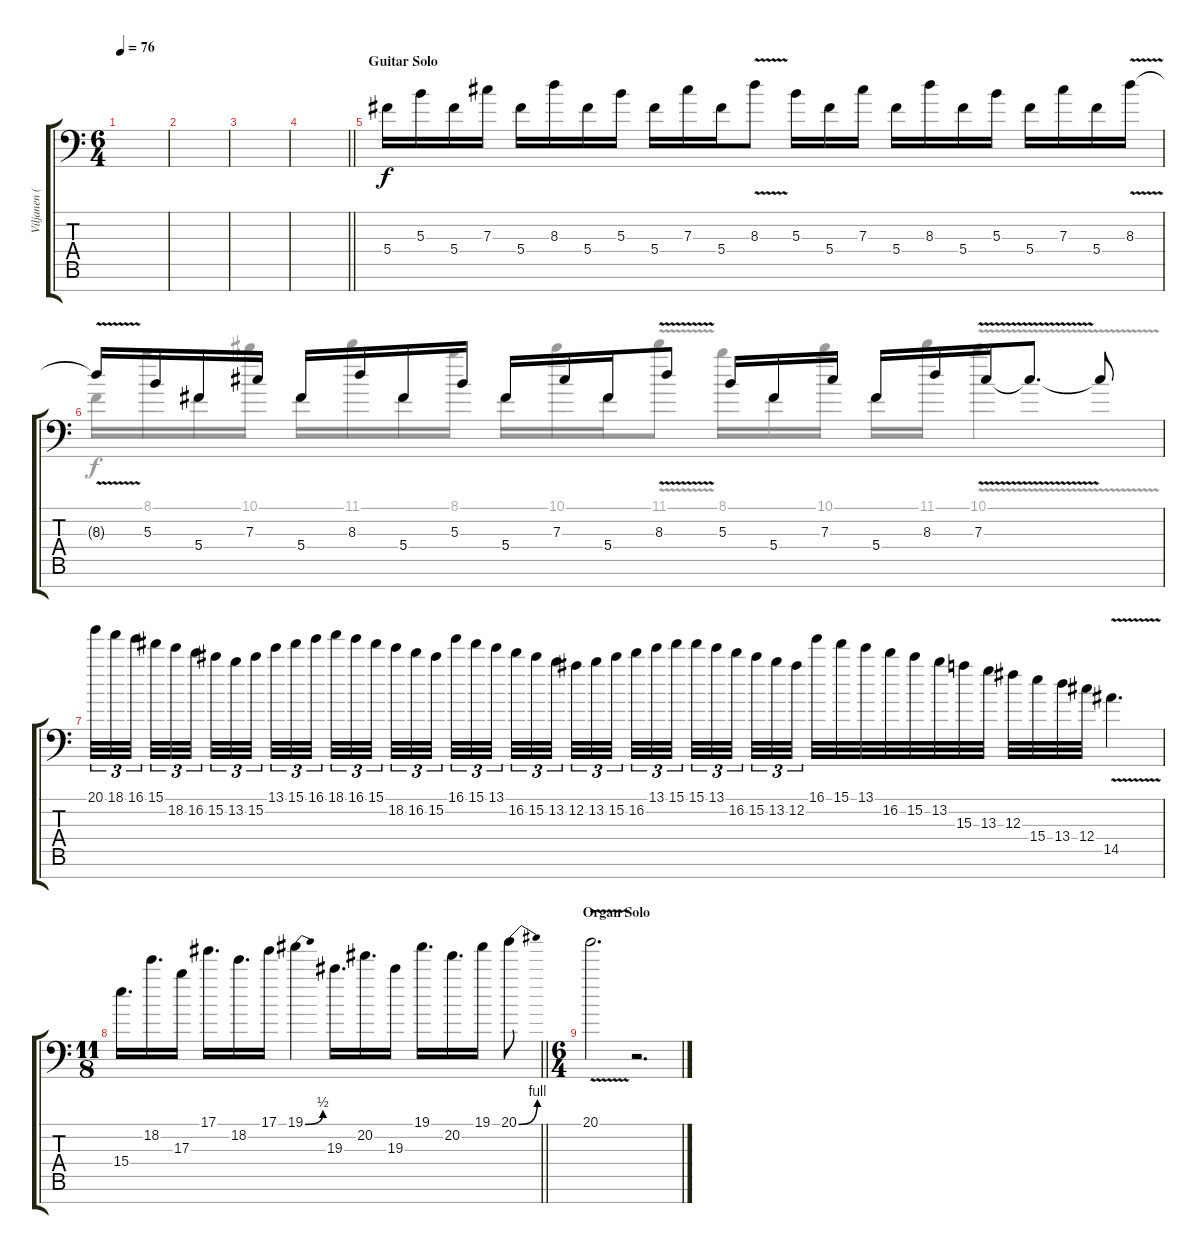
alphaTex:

\track ("Viljanen (Lead Guitar)" "Viljanen (") {instrument distortionguitar}
\staff {score tabs}
\tuning (Eb4 Bb3 Gb3 Db3 Ab2 Eb2 Bb1) {hide}
\voice
\ts (6 4)
\tempo 76
\clef f4
\ks c
|
|
|
\barLineRight lightlight
|
\section ("" "Guitar Solo")
5.4.16 5.3.16 5.4.16 7.3.16 5.4.16 8.3.16 5.4.16 5.3.16 5.4.16 7.3.16 5.4.16 8.3{v}.8 5.3.16 5.4.16 7.3.16 5.4.16 8.3.16 5.4.16 5.3.16 5.4.16 7.3.16 5.4.16 8.3{v}.16 |
8.3{t}.16 5.3.16 5.4.16 7.3.16 5.4.16 8.3.16 5.4.16 5.3.16 5.4.16 7.3.16 5.4.16 8.3{v}.8 5.3.16 5.4.16 7.3.16 5.4.16 8.3.16 7.3{v}.16 7.3{t}.8{d} 7.3{t}.8 |
20.1.32{tu (3 2)} 18.1.32{tu (3 2)} 16.1.32{tu (3 2) beam splitsecondary} 15.1.32{tu (3 2)} 18.2.32{tu (3 2)} 16.2.32{tu (3 2) beam splitsecondary} 15.2.32{tu (3 2)} 13.2.32{tu (3 2)} 15.2.32{tu (3 2) beam splitsecondary} 13.1.32{tu (3 2)} 15.1.32{tu (3 2)} 16.1.32{tu (3 2) beam splitsecondary} 18.1.32{tu (3 2)} 16.1.32{tu (3 2)} 15.1.32{tu (3 2) beam splitsecondary} 18.2.32{tu (3 2)} 16.2.32{tu (3 2)} 15.2.32{tu (3 2) beam splitsecondary} 16.1.32{tu (3 2)} 15.1.32{tu (3 2)} 13.1.32{tu (3 2) beam splitsecondary} 16.2.32{tu (3 2)} 15.2.32{tu (3 2)} 13.2.32{tu (3 2) beam splitsecondary} 12.2.32{tu (3 2)} 13.2.32{tu (3 2)} 15.2.32{tu (3 2) beam splitsecondary} 16.2.32{tu (3 2)} 13.1.32{tu (3 2)} 15.1.32{tu (3 2) beam splitsecondary} 15.1.32{tu (3 2)} 13.1.32{tu (3 2)} 16.2.32{tu (3 2) beam splitsecondary} 15.2.32{tu (3 2)} 13.2.32{tu (3 2)} 12.2.32{tu (3 2)} 16.1.32 15.1.32 13.1.32 16.2.32 15.2.32 13.2.32 15.3.32 13.3.32 12.3.32 15.4.32 13.4.32 12.4.32 14.5{v}.4{d} |
\ts (11 8)
\barLineRight lightlight
15.4.16{d} 18.2.16{d} 17.3.16 17.1.16{d} 18.2.16{d} 17.1.16 19.1{be (bend 0 0 60 2)}.4 19.3.16{d} 20.2.16{d} 19.3.16 19.1.16{d} 20.2.16{d} 19.1.16 20.1{be (bend 0 0 60 4)}.8 |
\ts (6 4)
\section ("" "Organ Solo")
20.1{v}.2{d} r.2{d} |
|
|
|
|
|
|
\voice
\clef f4
\ottava regular
\simile none
\ks c
|
|
|
\barLineRight lightlight
|
|
0.3.16 8.1.16 5.4.16 10.1.16 5.4.16 11.1.16 5.4.16 8.1.16 5.4.16 10.1.16 5.4.16 11.1{v}.8 8.1.16 5.4.16 10.1.16 5.4.16 11.1.16 10.1{v}.4{d} |
|
\barLineRight lightlight
|
|
|
|
|
|
|
|
